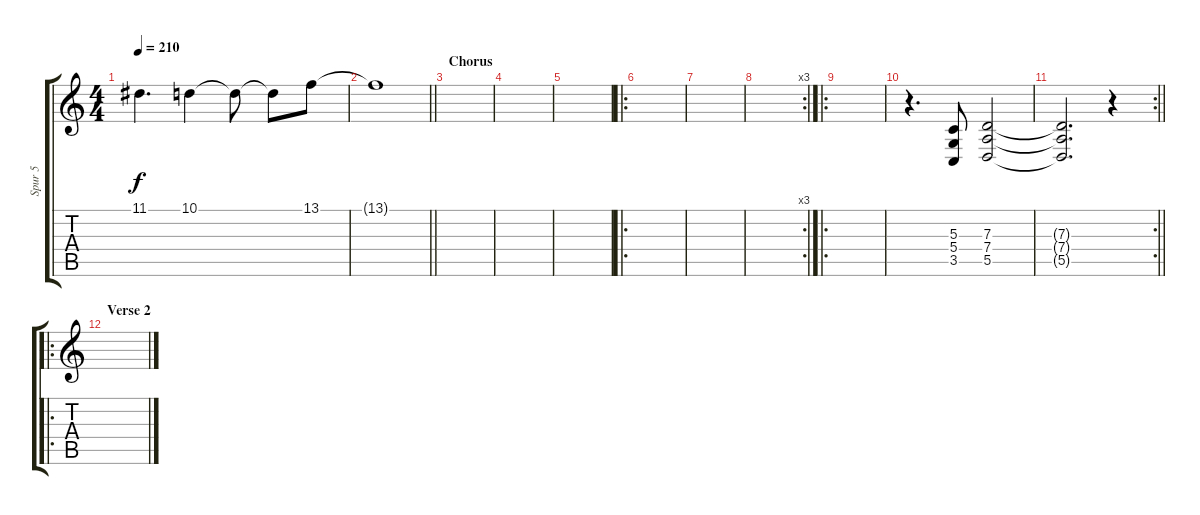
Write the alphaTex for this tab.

\track ("Spur 5" "Spur 5") {instrument choiraahs}
\staff {score tabs}
\tuning (E4 B3 G3 D3 A2 D2) {hide}
\ts (4 4)
\tempo 210
\clef g2
\ks c
11.1{t}.4{d dy f} 10.1.4 10.1{t}.8 10.1{t}.8 13.1.8 |
\barLineRight lightlight
13.1{t}.1 |
\section ("" "Chorus")
|
|
|
\ro
|
|
\rc 3
|
\ro
|
r.4{d} (5.3 5.4 3.5).8 (7.3 7.4 5.5).2 |
\rc 2
\barLineRight lightlight
(7.3{t} 7.4{t} 5.5{t}).2{d} r.4 |
\ro
\section ("" "Verse 2")
